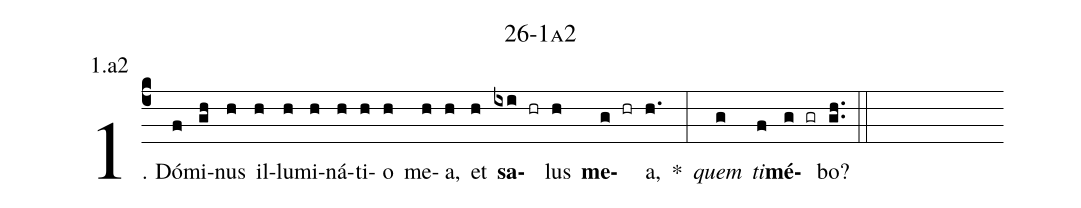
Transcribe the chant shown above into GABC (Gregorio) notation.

name: 26-1a2;
annotation: 1.a2;
%%
(c4)1. Dó(f)mi(gh)nus(h) il(h)lu(h)mi(h)ná(h)ti(h)o(h) me(h)a,(h) et(h) <b>sa</b>(ixi hr)lus(h) <b>me</b>(g hr)a,(h.) *(:) <i>quem</i>(g) <i>ti</i>(f)<b>mé</b>(g gr)bo?(gh..) (::)
